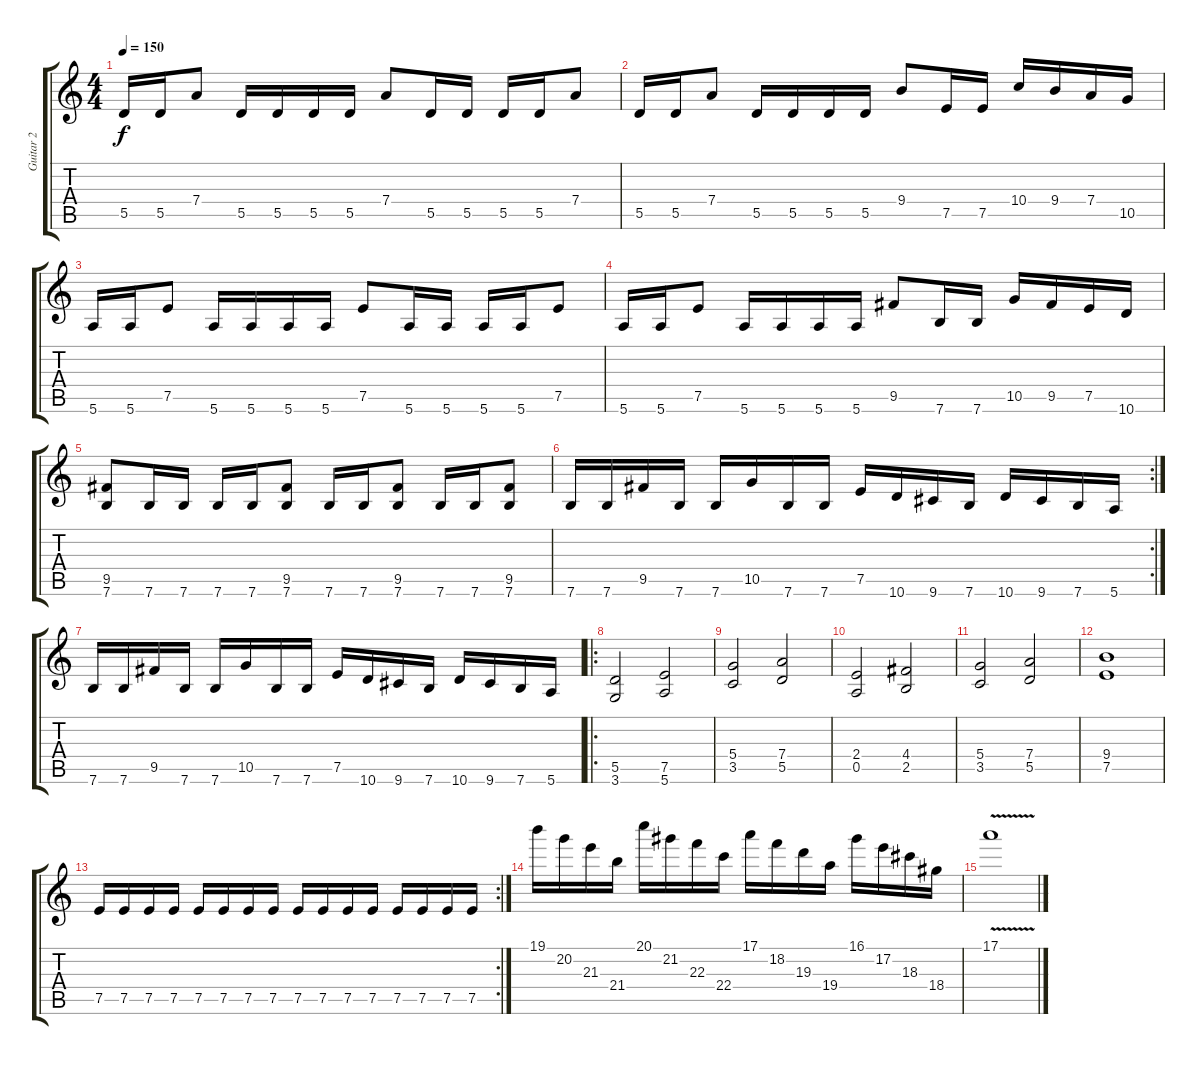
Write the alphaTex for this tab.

\track ("Guitar 2" "Guitar 2") {instrument distortionguitar}
\staff {score tabs}
\tuning (E4 B3 G3 D3 A2 E2) {hide}
\ts (4 4)
\tempo 150
\clef g2
\ks c
5.5.16{dy f} 5.5.16 7.4.8 5.5.16 5.5.16 5.5.16 5.5.16 7.4.8 5.5.16 5.5.16 5.5.16 5.5.16 7.4.8 |
5.5.16 5.5.16 7.4.8 5.5.16 5.5.16 5.5.16 5.5.16 9.4.8 7.5.16 7.5.16 10.4.16 9.4.16 7.4.16 10.5.16 |
5.6.16 5.6.16 7.5.8 5.6.16 5.6.16 5.6.16 5.6.16 7.5.8 5.6.16 5.6.16 5.6.16 5.6.16 7.5.8 |
5.6.16 5.6.16 7.5.8 5.6.16 5.6.16 5.6.16 5.6.16 9.5.8 7.6.16 7.6.16 10.5.16 9.5.16 7.5.16 10.6.16 |
(9.5 7.6).8 7.6.16 7.6.16 7.6.16 7.6.16 (9.5 7.6).8 7.6.16 7.6.16 (9.5 7.6).8 7.6.16 7.6.16 (9.5 7.6).8 |
\rc 2
7.6.16 7.6.16 9.5.16 7.6.16 7.6.16 10.5.16 7.6.16 7.6.16 7.5.16 10.6.16 9.6.16 7.6.16 10.6.16 9.6.16 7.6.16 5.6.16 |
7.6.16 7.6.16 9.5.16 7.6.16 7.6.16 10.5.16 7.6.16 7.6.16 7.5.16 10.6.16 9.6.16 7.6.16 10.6.16 9.6.16 7.6.16 5.6.16 |
\ro
(5.5 3.6).2 (7.5 5.6).2 |
(5.4 3.5).2 (7.4 5.5).2 |
(2.4 0.5).2 (4.4 2.5).2 |
(5.4 3.5).2 (7.4 5.5).2 |
(9.4 7.5).1 |
\rc 2
7.5.16 7.5.16 7.5.16 7.5.16 7.5.16 7.5.16 7.5.16 7.5.16 7.5.16 7.5.16 7.5.16 7.5.16 7.5.16 7.5.16 7.5.16 7.5.16 |
19.1.16 20.2.16 21.3.16 21.4.16 20.1.16 21.2.16 22.3.16 22.4.16 17.1.16 18.2.16 19.3.16 19.4.16 16.1.16 17.2.16 18.3.16 18.4.16 |
17.1{v}.1
